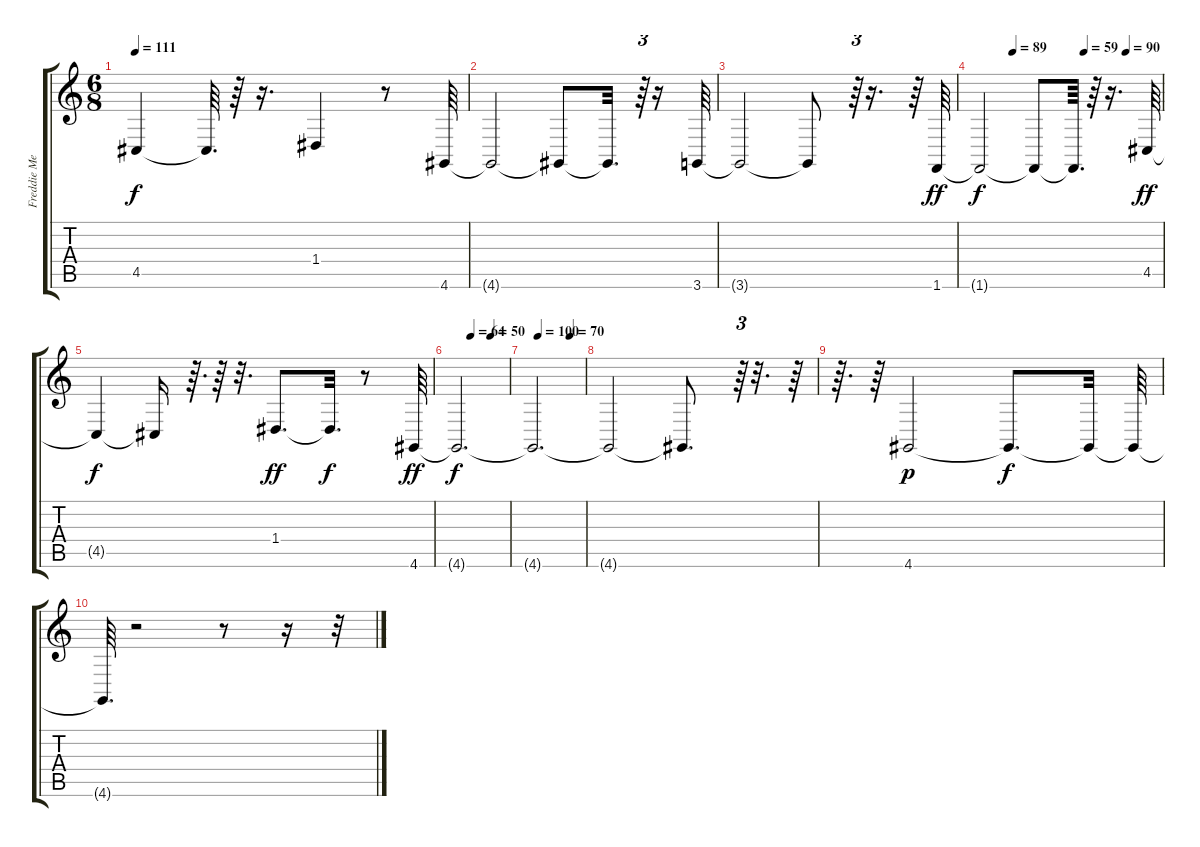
\track ("Freddie Mercury Piano Bass" "Freddie Me") {instrument acousticgrandpiano}
\staff {score tabs}
\tuning (E4 B3 G3 D3 A2 E2) {hide}
\ts (6 8)
\tempo 111
\clef g2
\ks c
4.5{t}.4{dy f} 4.5{t}.64{d} r.64 r.16{d} 1.4.4 r.8 4.6.64 |
4.6{t}.2 4.6{t}.8 4.6{t}.32{d} r.64{tu (3 2)} r.16 3.6.64 |
3.6{t}.2 3.6{t}.8 r.64{tu (3 2)} r.16{d} r.64 1.6.64{dy ff} |
\tempo (89 0.1875)
\tempo (59 0.5763888888888888)
\tempo (90 0.8055555555555556)
1.6{t}.2{dy f} 1.6{t}.8 1.6{t}.64{d} r.64 r.16{d} 4.5.64{dy ff} |
4.5{t}.4{dy f} 4.5{t}.16 r.64{d} r.64 r.32{d} 1.4.8{d dy ff} 1.4{t}.32{d dy f} r.8 4.6.64{dy ff} |
\tempo (64 0.2916666666666667)
\tempo (50 0.6666666666666666)
4.6{t}.2{d dy f} |
\tempo (100 0.125)
\tempo (70 0.7291666666666666)
4.6{t}.2{d} |
4.6{t}.2 4.6{t}.8{d} r.64{tu (3 2)} r.32{d} r.64 |
r.64{d} r.64 4.6.2{dy p} 4.6{t}.8{d dy f} 4.6{t}.32 4.6{t}.64 |
4.6{t}.64{d} r.2 r.8 r.16 r.32
